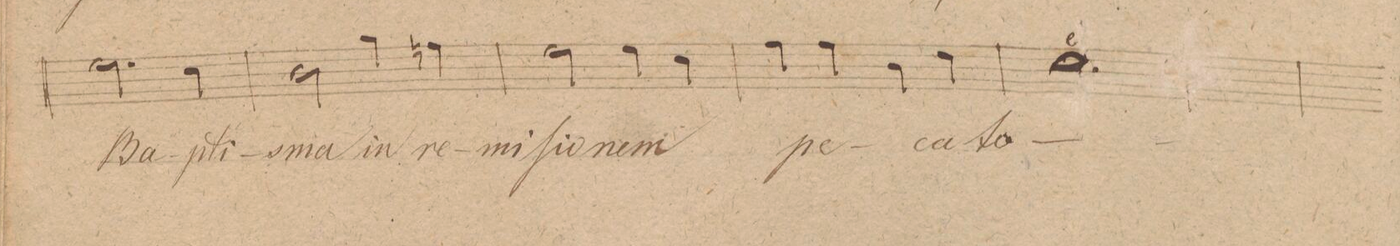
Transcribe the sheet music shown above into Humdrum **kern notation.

**kern	**text	**dynam
*I"Alto.	*	*
*clefC3	*	*
*k[g#c#f#]	*	*
*met(c|)	*	*
*M2/2	*	*
2.f#\	Ba-	.
4d\	-pti-	.
=174	=174	=174
2c#\	-sma	.
4a\	in	.
4gn\	re-	.
=175	=175	=175
2f#\	-mi-	.
4f#\	-ſi-	.
4d\	-o-	.
=176	=176	=176
4g#\	-nem	.
4g#\	pe-	.
4c#\	.	.
4e\	-ca-	.
=177	=177	=177
1e	-to-	.
=178	=178	=178
*-	*-	*-
